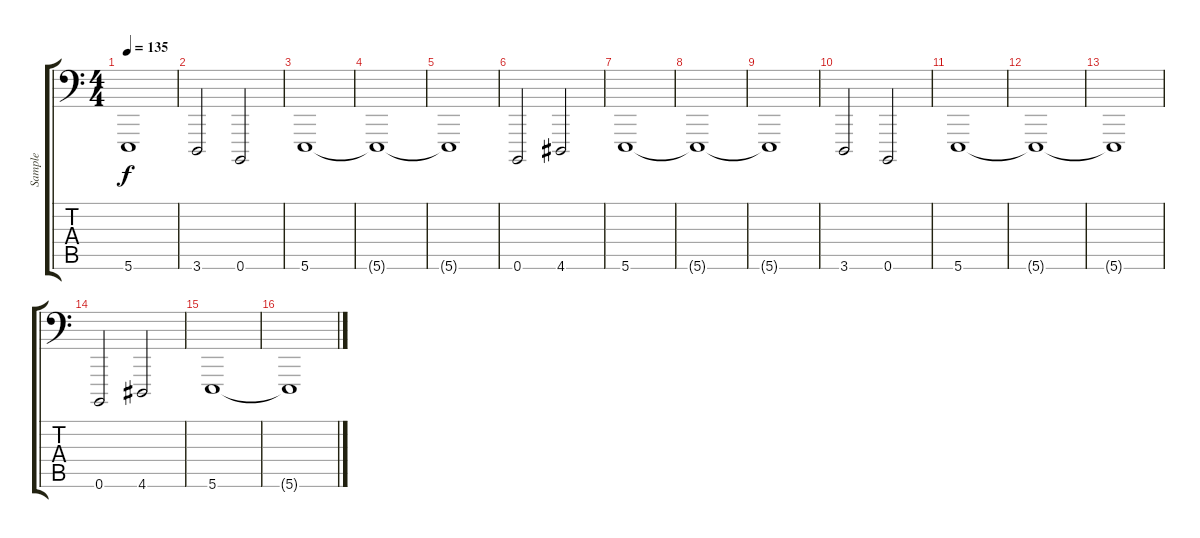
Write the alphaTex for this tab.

\track ("Sample" "Sample") {instrument stringensemble1}
\staff {score tabs}
\tuning (B2 Gb2 D2 A1 E1 B0) {hide}
\ts (4 4)
\tempo 135
\clef f4
\ks c
5.6{t}.1{dy f} |
3.6.2 0.6.2 |
5.6.1 |
5.6{t}.1 |
5.6{t}.1 |
0.6.2 4.6.2 |
5.6.1 |
5.6{t}.1 |
5.6{t}.1 |
3.6.2 0.6.2 |
5.6.1 |
5.6{t}.1 |
5.6{t}.1 |
0.6.2 4.6.2 |
5.6.1 |
5.6{t}.1
